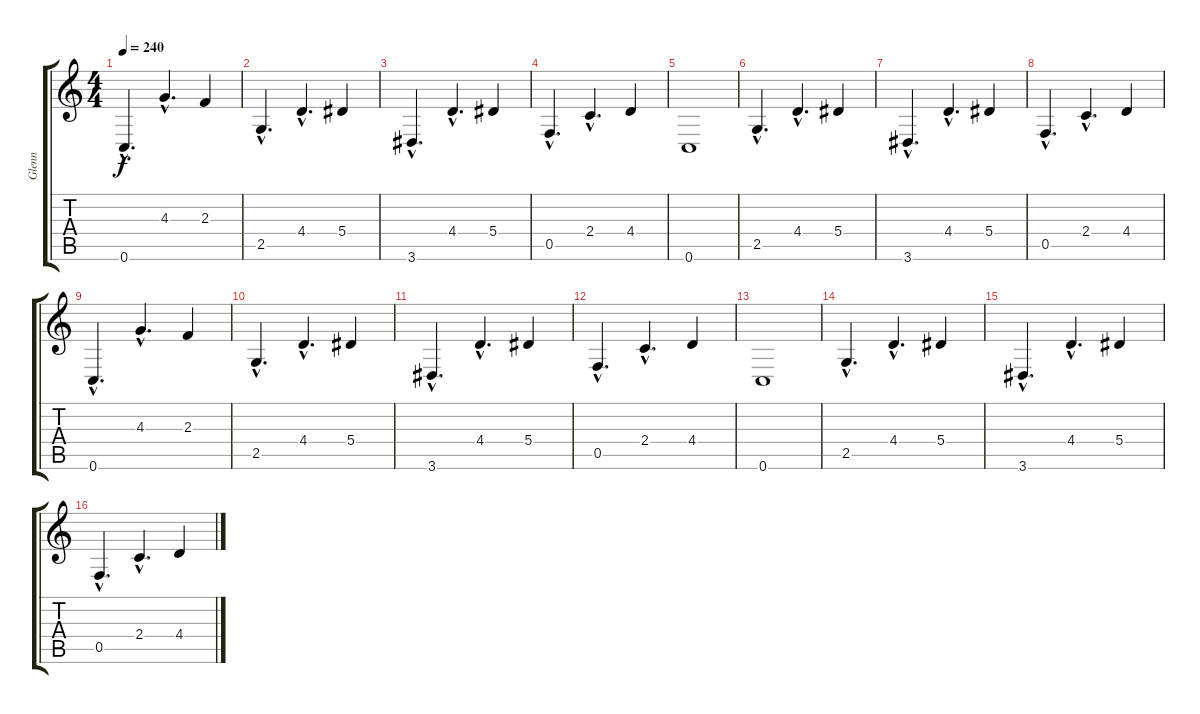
\track ("Glenn" "Glenn") {instrument distortionguitar}
\staff {score tabs}
\tuning (C4 G3 Eb3 Bb2 F2 C2) {hide}
\ts (4 4)
\tempo 240
\clef g2
\ks c
0.6{hac}.4{d dy f} 4.3{hac}.4{d} 2.3.4 |
2.5{hac}.4{d} 4.4{hac}.4{d} 5.4.4 |
3.6{hac}.4{d} 4.4{hac}.4{d} 5.4.4 |
0.5{hac}.4{d} 2.4{hac}.4{d} 4.4.4 |
0.6.1 |
2.5{hac}.4{d} 4.4{hac}.4{d} 5.4.4 |
3.6{hac}.4{d} 4.4{hac}.4{d} 5.4.4 |
0.5{hac}.4{d} 2.4{hac}.4{d} 4.4.4 |
0.6{hac}.4{d} 4.3{hac}.4{d} 2.3.4 |
2.5{hac}.4{d} 4.4{hac}.4{d} 5.4.4 |
3.6{hac}.4{d} 4.4{hac}.4{d} 5.4.4 |
0.5{hac}.4{d} 2.4{hac}.4{d} 4.4.4 |
0.6.1 |
2.5{hac}.4{d} 4.4{hac}.4{d} 5.4.4 |
3.6{hac}.4{d} 4.4{hac}.4{d} 5.4.4 |
0.5{hac}.4{d} 2.4{hac}.4{d} 4.4.4
